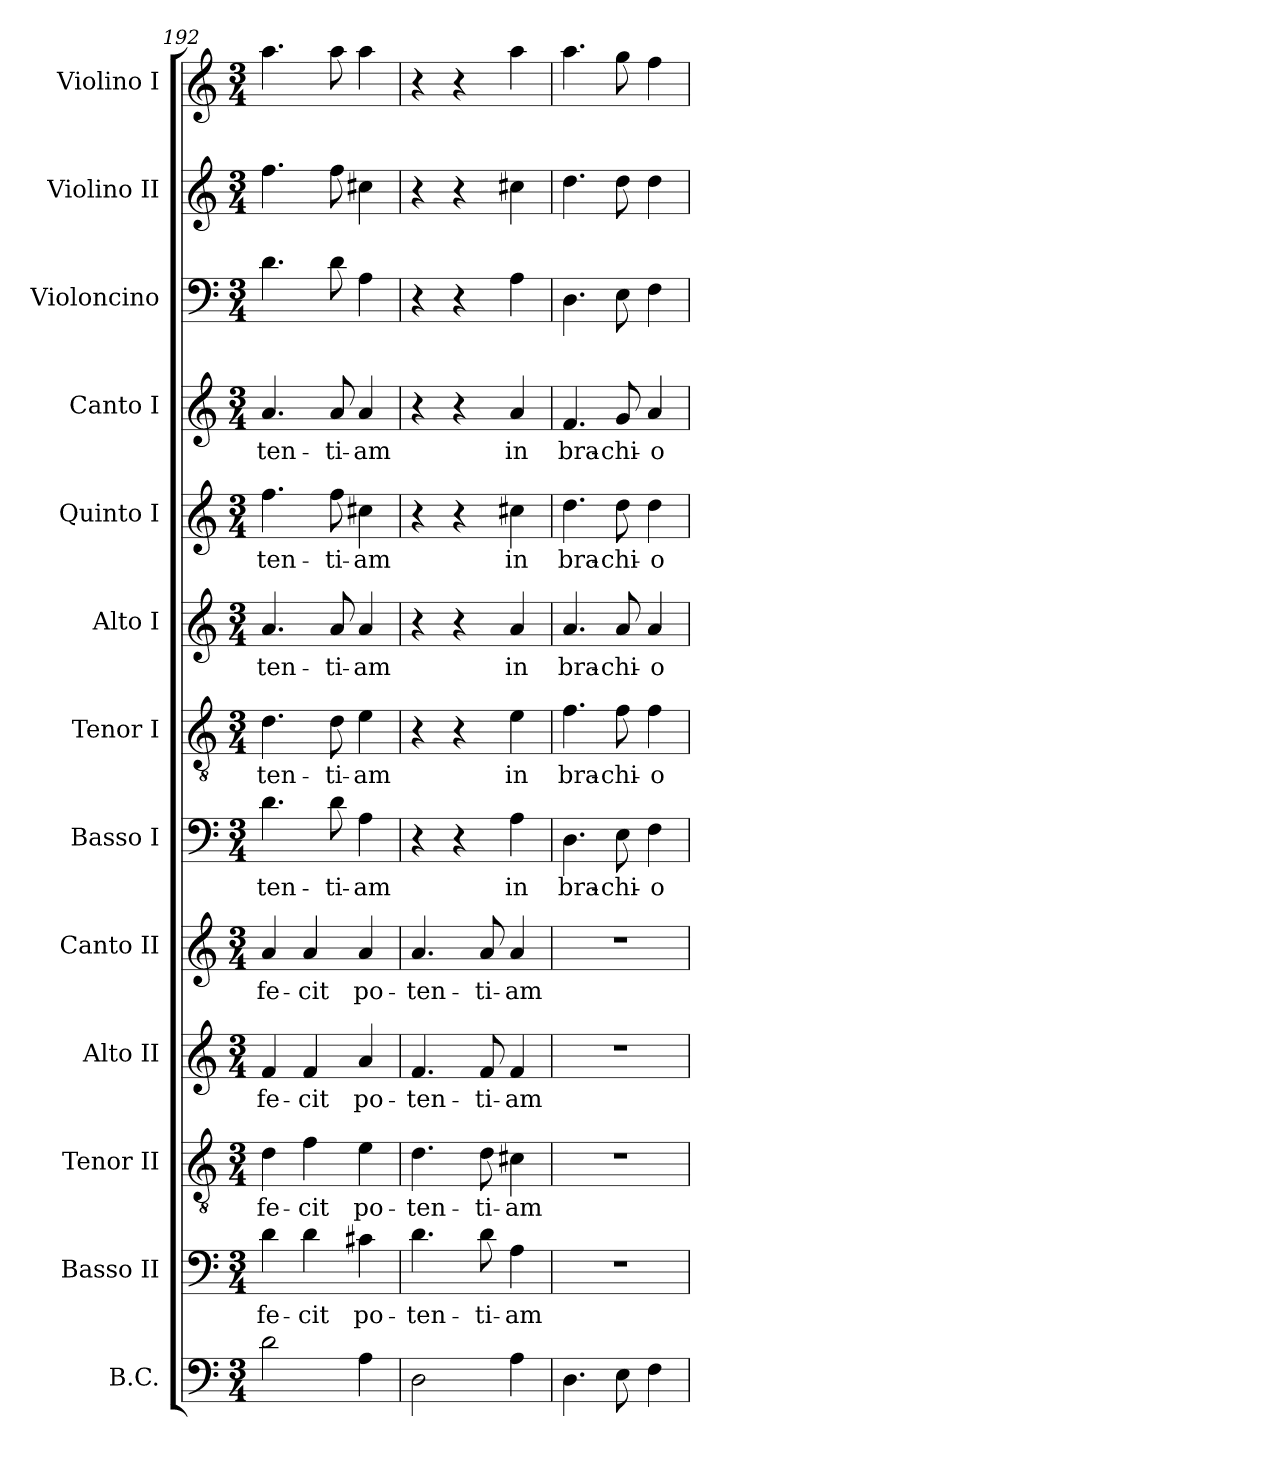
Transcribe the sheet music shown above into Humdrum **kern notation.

**kern	**kern	**text	**kern	**text	**kern	**text	**kern	**text	**kern	**text	**kern	**text	**kern	**text	**kern	**text	**kern	**text	**kern	**kern	**kern
*part13	*part12	*part12	*part11	*part11	*part10	*part10	*part9	*part9	*part8	*part8	*part7	*part7	*part6	*part6	*part5	*part5	*part4	*part4	*part3	*part2	*part1
*staff13	*staff12	*staff12	*staff11	*staff11	*staff10	*staff10	*staff9	*staff9	*staff8	*staff8	*staff7	*staff7	*staff6	*staff6	*staff5	*staff5	*staff4	*staff4	*staff3	*staff2	*staff1
*I"B.C.	*I"Basso II	*	*I"Tenor II	*	*I"Alto II	*	*I"Canto II	*	*I"Basso I	*	*I"Tenor I	*	*I"Alto I	*	*I"Quinto I	*	*I"Canto I	*	*I"Violoncino	*I"Violino II	*I"Violino I
*I'BC	*I'B 2	*	*I'T 2	*	*I'A 2	*	*I'C 2	*	*I'B 1	*	*I'T 1	*	*I'A 1	*	*I'Q 1	*	*I'C 1	*	*	*I'Vln. II	*I'Vln. I
*clefF4	*clefF4	*	*clefGv2	*	*clefG2	*	*clefG2	*	*clefF4	*	*clefGv2	*	*clefG2	*	*clefG2	*	*clefG2	*	*clefF4	*clefG2	*clefG2
*k[]	*k[]	*	*k[]	*	*k[]	*	*k[]	*	*k[]	*	*k[]	*	*k[]	*	*k[]	*	*k[]	*	*k[]	*k[]	*k[]
*C:	*C:	*	*C:	*	*C:	*	*C:	*	*C:	*	*C:	*	*C:	*	*C:	*	*C:	*	*C:	*C:	*C:
*M3/4	*M3/4	*	*M3/4	*	*M3/4	*	*M3/4	*	*M3/4	*	*M3/4	*	*M3/4	*	*M3/4	*	*M3/4	*	*M3/4	*M3/4	*M3/4
=192	=192	=192	=192	=192	=192	=192	=192	=192	=192	=192	=192	=192	=192	=192	=192	=192	=192	=192	=192	=192	=192
!	!	!LO:LY:b	!	!	!	!	!	!	!	!	!	!	!	!	!	!	!	!	!	!	!
!	!	!	!	!LO:LY:b	!	!	!	!	!	!	!	!	!	!	!	!	!	!	!	!	!
!	!	!	!	!	!	!LO:LY:b	!	!	!	!	!	!	!	!	!	!	!	!	!	!	!
!	!	!	!	!	!	!	!	!LO:LY:b	!	!	!	!	!	!	!	!	!	!	!	!	!
!	!	!	!	!	!	!	!	!	!	!LO:LY:b	!	!	!	!	!	!	!	!	!	!	!
!	!	!	!	!	!	!	!	!	!	!	!	!LO:LY:b	!	!	!	!	!	!	!	!	!
!	!	!	!	!	!	!	!	!	!	!	!	!	!	!LO:LY:b	!	!	!	!	!	!	!
!	!	!	!	!	!	!	!	!	!	!	!	!	!	!	!	!LO:LY:b	!	!	!	!	!
!	!	!	!	!	!	!	!	!	!	!	!	!	!	!	!	!	!	!LO:LY:b	!	!	!
2d\	4d\	fe-	4d\	fe-	4f/	fe-	4a/	fe-	4.d\	-ten-	4.d\	-ten-	4.a/	-ten-	4.ff\	-ten-	4.a/	-ten-	4.d\	4.ff\	4.aa\
!	!	!LO:LY:b	!	!	!	!	!	!	!	!	!	!	!	!	!	!	!	!	!	!	!
!	!	!	!	!LO:LY:b	!	!	!	!	!	!	!	!	!	!	!	!	!	!	!	!	!
!	!	!	!	!	!	!LO:LY:b	!	!	!	!	!	!	!	!	!	!	!	!	!	!	!
!	!	!	!	!	!	!	!	!LO:LY:b	!	!	!	!	!	!	!	!	!	!	!	!	!
.	4d\	-cit	4f\	-cit	4f/	-cit	4a/	-cit	.	.	.	.	.	.	.	.	.	.	.	.	.
!	!	!	!	!	!	!	!	!	!	!LO:LY:b	!	!	!	!	!	!	!	!	!	!	!
!	!	!	!	!	!	!	!	!	!	!	!	!LO:LY:b	!	!	!	!	!	!	!	!	!
!	!	!	!	!	!	!	!	!	!	!	!	!	!	!LO:LY:b	!	!	!	!	!	!	!
!	!	!	!	!	!	!	!	!	!	!	!	!	!	!	!	!LO:LY:b	!	!	!	!	!
!	!	!	!	!	!	!	!	!	!	!	!	!	!	!	!	!	!	!LO:LY:b	!	!	!
.	.	.	.	.	.	.	.	.	8d\	-ti-	8d\	-ti-	8a/	-ti-	8ff\	-ti-	8a/	-ti-	8d\	8ff\	8aa\
!	!	!LO:LY:b	!	!	!	!	!	!	!	!	!	!	!	!	!	!	!	!	!	!	!
!	!	!	!	!LO:LY:b	!	!	!	!	!	!	!	!	!	!	!	!	!	!	!	!	!
!	!	!	!	!	!	!LO:LY:b	!	!	!	!	!	!	!	!	!	!	!	!	!	!	!
!	!	!	!	!	!	!	!	!LO:LY:b	!	!	!	!	!	!	!	!	!	!	!	!	!
!	!	!	!	!	!	!	!	!	!	!LO:LY:b	!	!	!	!	!	!	!	!	!	!	!
!	!	!	!	!	!	!	!	!	!	!	!	!LO:LY:b	!	!	!	!	!	!	!	!	!
!	!	!	!	!	!	!	!	!	!	!	!	!	!	!LO:LY:b	!	!	!	!	!	!	!
!	!	!	!	!	!	!	!	!	!	!	!	!	!	!	!	!LO:LY:b	!	!	!	!	!
!	!	!	!	!	!	!	!	!	!	!	!	!	!	!	!	!	!	!LO:LY:b	!	!	!
4A\	4c#X\	po-	4e\	po-	4a/	po-	4a/	po-	4A\	-am	4e\	-am	4a/	-am	4cc#X\	-am	4a/	-am	4A\	4cc#X\	4aa\
=193	=193	=193	=193	=193	=193	=193	=193	=193	=193	=193	=193	=193	=193	=193	=193	=193	=193	=193	=193	=193	=193
!	!	!LO:LY:b	!	!	!	!	!	!	!	!	!	!	!	!	!	!	!	!	!	!	!
!	!	!	!	!LO:LY:b	!	!	!	!	!	!	!	!	!	!	!	!	!	!	!	!	!
!	!	!	!	!	!	!LO:LY:b	!	!	!	!	!	!	!	!	!	!	!	!	!	!	!
!	!	!	!	!	!	!	!	!LO:LY:b	!	!	!	!	!	!	!	!	!	!	!	!	!
2D\	4.d\	-ten-	4.d\	-ten-	4.f/	-ten-	4.a/	-ten-	4r	.	4r	.	4r	.	4r	.	4r	.	4r	4r	4r
.	.	.	.	.	.	.	.	.	4r	.	4r	.	4r	.	4r	.	4r	.	4r	4r	4r
!	!	!LO:LY:b	!	!	!	!	!	!	!	!	!	!	!	!	!	!	!	!	!	!	!
!	!	!	!	!LO:LY:b	!	!	!	!	!	!	!	!	!	!	!	!	!	!	!	!	!
!	!	!	!	!	!	!LO:LY:b	!	!	!	!	!	!	!	!	!	!	!	!	!	!	!
!	!	!	!	!	!	!	!	!LO:LY:b	!	!	!	!	!	!	!	!	!	!	!	!	!
.	8d\	-ti-	8d\	-ti-	8f/	-ti-	8a/	-ti-	.	.	.	.	.	.	.	.	.	.	.	.	.
!	!	!LO:LY:b	!	!	!	!	!	!	!	!	!	!	!	!	!	!	!	!	!	!	!
!	!	!	!	!LO:LY:b	!	!	!	!	!	!	!	!	!	!	!	!	!	!	!	!	!
!	!	!	!	!	!	!LO:LY:b	!	!	!	!	!	!	!	!	!	!	!	!	!	!	!
!	!	!	!	!	!	!	!	!LO:LY:b	!	!	!	!	!	!	!	!	!	!	!	!	!
!	!	!	!	!	!	!	!	!	!	!LO:LY:b	!	!	!	!	!	!	!	!	!	!	!
!	!	!	!	!	!	!	!	!	!	!	!	!LO:LY:b	!	!	!	!	!	!	!	!	!
!	!	!	!	!	!	!	!	!	!	!	!	!	!	!LO:LY:b	!	!	!	!	!	!	!
!	!	!	!	!	!	!	!	!	!	!	!	!	!	!	!	!LO:LY:b	!	!	!	!	!
!	!	!	!	!	!	!	!	!	!	!	!	!	!	!	!	!	!	!LO:LY:b	!	!	!
4A\	4A\	-am	4c#X\	-am	4f/	-am	4a/	-am	4A\	in	4e\	in	4a/	in	4cc#X\	in	4a/	in	4A\	4cc#X\	4aa\
=194	=194	=194	=194	=194	=194	=194	=194	=194	=194	=194	=194	=194	=194	=194	=194	=194	=194	=194	=194	=194	=194
!	!	!	!	!	!	!	!	!	!	!LO:LY:b	!	!	!	!	!	!	!	!	!	!	!
!	!	!	!	!	!	!	!	!	!	!	!	!LO:LY:b	!	!	!	!	!	!	!	!	!
!	!	!	!	!	!	!	!	!	!	!	!	!	!	!LO:LY:b	!	!	!	!	!	!	!
!	!	!	!	!	!	!	!	!	!	!	!	!	!	!	!	!LO:LY:b	!	!	!	!	!
!	!	!	!	!	!	!	!	!	!	!	!	!	!	!	!	!	!	!LO:LY:b	!	!	!
4.D\	2.r	.	2.r	.	2.r	.	2.r	.	4.D\	bra-	4.f\	bra-	4.a/	bra-	4.dd\	bra-	4.f/	bra-	4.D\	4.dd\	4.aa\
!	!	!	!	!	!	!	!	!	!	!LO:LY:b	!	!	!	!	!	!	!	!	!	!	!
!	!	!	!	!	!	!	!	!	!	!	!	!LO:LY:b	!	!	!	!	!	!	!	!	!
!	!	!	!	!	!	!	!	!	!	!	!	!	!	!LO:LY:b	!	!	!	!	!	!	!
!	!	!	!	!	!	!	!	!	!	!	!	!	!	!	!	!LO:LY:b	!	!	!	!	!
!	!	!	!	!	!	!	!	!	!	!	!	!	!	!	!	!	!	!LO:LY:b	!	!	!
8E\	.	.	.	.	.	.	.	.	8E\	-chi-	8f\	-chi-	8a/	-chi-	8dd\	-chi-	8g/	-chi-	8E\	8dd\	8gg\
!	!	!	!	!	!	!	!	!	!	!LO:LY:b	!	!	!	!	!	!	!	!	!	!	!
!	!	!	!	!	!	!	!	!	!	!	!	!LO:LY:b	!	!	!	!	!	!	!	!	!
!	!	!	!	!	!	!	!	!	!	!	!	!	!	!LO:LY:b	!	!	!	!	!	!	!
!	!	!	!	!	!	!	!	!	!	!	!	!	!	!	!	!LO:LY:b	!	!	!	!	!
!	!	!	!	!	!	!	!	!	!	!	!	!	!	!	!	!	!	!LO:LY:b	!	!	!
4F\	.	.	.	.	.	.	.	.	4F\	-o	4f\	-o	4a/	-o	4dd\	-o	4a/	-o	4F\	4dd\	4ff\
=	=	=	=	=	=	=	=	=	=	=	=	=	=	=	=	=	=	=	=	=	=
*-	*-	*-	*-	*-	*-	*-	*-	*-	*-	*-	*-	*-	*-	*-	*-	*-	*-	*-	*-	*-	*-
